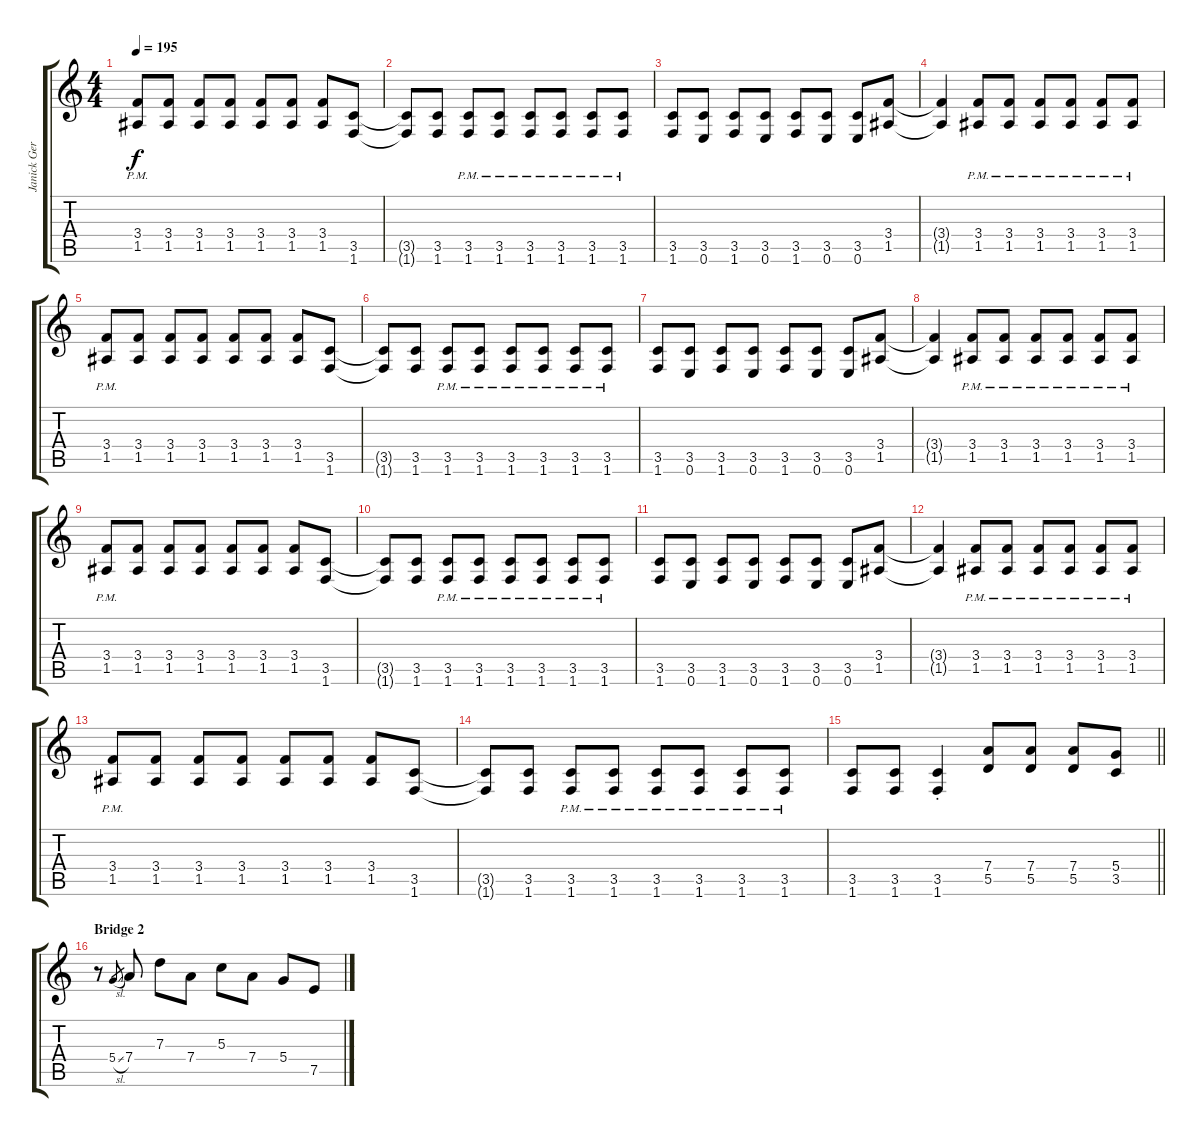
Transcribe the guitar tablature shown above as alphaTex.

\track ("Janick Gers" "Janick Ger") {instrument overdrivenguitar}
\staff {score tabs}
\tuning (E4 B3 G3 D3 A2 E2) {hide}
\ts (4 4)
\tempo 195
\clef g2
\ks c
(3.4{pm} 1.5{pm}).8{dy f} (3.4 1.5).8 (3.4 1.5).8 (3.4 1.5).8 (3.4 1.5).8 (3.4 1.5).8 (3.4 1.5).8 (3.5 1.6).8 |
(3.5{t} 1.6{t}).8 (3.5 1.6).8 (3.5{pm} 1.6{pm}).8 (3.5{pm} 1.6{pm}).8 (3.5{pm} 1.6{pm}).8 (3.5{pm} 1.6{pm}).8 (3.5{pm} 1.6{pm}).8 (3.5{pm} 1.6{pm}).8 |
(3.5 1.6).8 (3.5 0.6).8 (3.5 1.6).8 (3.5 0.6).8 (3.5 1.6).8 (3.5 0.6).8 (3.5 0.6).8 (3.4 1.5).8 |
(3.4{t} 1.5{t}).4 (3.4{pm} 1.5{pm}).8 (3.4{pm} 1.5{pm}).8 (3.4{pm} 1.5{pm}).8 (3.4{pm} 1.5{pm}).8 (3.4{pm} 1.5{pm}).8 (3.4{pm} 1.5{pm}).8 |
(3.4{pm} 1.5{pm}).8 (3.4 1.5).8 (3.4 1.5).8 (3.4 1.5).8 (3.4 1.5).8 (3.4 1.5).8 (3.4 1.5).8 (3.5 1.6).8 |
(3.5{t} 1.6{t}).8 (3.5 1.6).8 (3.5{pm} 1.6{pm}).8 (3.5{pm} 1.6{pm}).8 (3.5{pm} 1.6{pm}).8 (3.5{pm} 1.6{pm}).8 (3.5{pm} 1.6{pm}).8 (3.5{pm} 1.6{pm}).8 |
(3.5 1.6).8 (3.5 0.6).8 (3.5 1.6).8 (3.5 0.6).8 (3.5 1.6).8 (3.5 0.6).8 (3.5 0.6).8 (3.4 1.5).8 |
(3.4{t} 1.5{t}).4 (3.4{pm} 1.5{pm}).8 (3.4{pm} 1.5{pm}).8 (3.4{pm} 1.5{pm}).8 (3.4{pm} 1.5{pm}).8 (3.4{pm} 1.5{pm}).8 (3.4{pm} 1.5{pm}).8 |
(3.4{pm} 1.5{pm}).8 (3.4 1.5).8 (3.4 1.5).8 (3.4 1.5).8 (3.4 1.5).8 (3.4 1.5).8 (3.4 1.5).8 (3.5 1.6).8 |
(3.5{t} 1.6{t}).8 (3.5 1.6).8 (3.5{pm} 1.6{pm}).8 (3.5{pm} 1.6{pm}).8 (3.5{pm} 1.6{pm}).8 (3.5{pm} 1.6{pm}).8 (3.5{pm} 1.6{pm}).8 (3.5{pm} 1.6{pm}).8 |
(3.5 1.6).8 (3.5 0.6).8 (3.5 1.6).8 (3.5 0.6).8 (3.5 1.6).8 (3.5 0.6).8 (3.5 0.6).8 (3.4 1.5).8 |
(3.4{t} 1.5{t}).4 (3.4{pm} 1.5{pm}).8 (3.4{pm} 1.5{pm}).8 (3.4{pm} 1.5{pm}).8 (3.4{pm} 1.5{pm}).8 (3.4{pm} 1.5{pm}).8 (3.4{pm} 1.5{pm}).8 |
(3.4{pm} 1.5{pm}).8 (3.4 1.5).8 (3.4 1.5).8 (3.4 1.5).8 (3.4 1.5).8 (3.4 1.5).8 (3.4 1.5).8 (3.5 1.6).8 |
(3.5{t} 1.6{t}).8 (3.5 1.6).8 (3.5{pm} 1.6{pm}).8 (3.5{pm} 1.6{pm}).8 (3.5{pm} 1.6{pm}).8 (3.5{pm} 1.6{pm}).8 (3.5{pm} 1.6{pm}).8 (3.5{pm} 1.6{pm}).8 |
\barLineRight lightlight
(3.5 1.6).8 (3.5 1.6).8 (3.5{st} 1.6{st}).4 (7.4 5.5).8 (7.4 5.5).8 (7.4 5.5).8 (5.4 3.5).8 |
\section ("" "Bridge 2")
r.8 5.4{sl}.8{gr} 7.4.8 7.3.8 7.4.8 5.3.8 7.4.8 5.4.8 7.5.8
